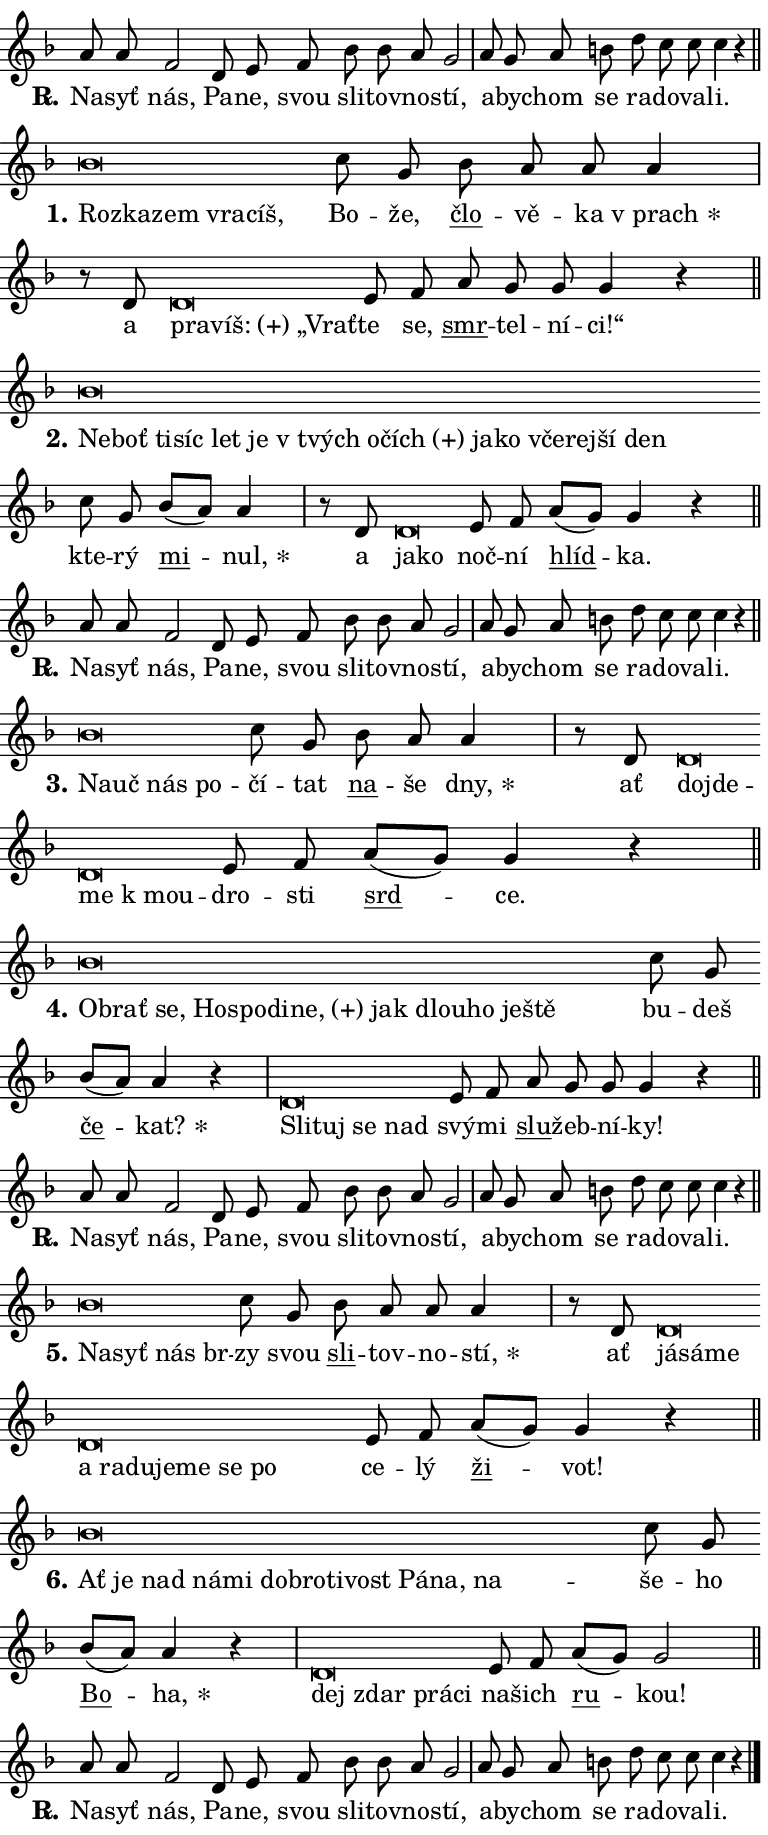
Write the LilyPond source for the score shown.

\version "2.24.0"
\header { tagline = "" }
\paper {
  indent = 0\cm
  top-margin = 0\cm
  right-margin = 0.13\cm % to fit lyric hyphens
  bottom-margin = 0\cm
  left-margin = 0\cm
  paper-width = 13\cm
  page-breaking = #ly:one-page-breaking
  system-system-spacing.basic-distance = #11
  score-system-spacing.basic-distance = #11
  ragged-last = ##f
}


%% Author: Thomas Morley
%% https://lists.gnu.org/archive/html/lilypond-user/2020-05/msg00002.html
#(define (line-position grob)
"Returns position of @var[grob} in current system:
   @code{'start}, if at first time-step
   @code{'end}, if at last time-step
   @code{'middle} otherwise
"
  (let* ((col (ly:item-get-column grob))
         (ln (ly:grob-object col 'left-neighbor))
         (rn (ly:grob-object col 'right-neighbor))
         (col-to-check-left (if (ly:grob? ln) ln col))
         (col-to-check-right (if (ly:grob? rn) rn col))
         (break-dir-left
           (and
             (ly:grob-property col-to-check-left 'non-musical #f)
             (ly:item-break-dir col-to-check-left)))
         (break-dir-right
           (and
             (ly:grob-property col-to-check-right 'non-musical #f)
             (ly:item-break-dir col-to-check-right))))
        (cond ((eqv? 1 break-dir-left) 'start)
              ((eqv? -1 break-dir-right) 'end)
              (else 'middle))))

#(define (tranparent-at-line-position vctor)
  (lambda (grob)
  "Relying on @code{line-position} select the relevant enry from @var{vctor}.
Used to determine transparency,"
    (case (line-position grob)
      ((end) (not (vector-ref vctor 0)))
      ((middle) (not (vector-ref vctor 1)))
      ((start) (not (vector-ref vctor 2))))))

noteHeadBreakVisibility =
#(define-music-function (break-visibility)(vector?)
"Makes @code{NoteHead}s transparent relying on @var{break-visibility}"
#{
  \override NoteHead.transparent =
    #(tranparent-at-line-position break-visibility)
#})

#(define delete-ledgers-for-transparent-note-heads
  (lambda (grob)
    "Reads whether a @code{NoteHead} is transparent.
If so this @code{NoteHead} is removed from @code{'note-heads} from
@var{grob}, which is supposed to be @code{LedgerLineSpanner}.
As a result ledgers are not printed for this @code{NoteHead}"
    (let* ((nhds-array (ly:grob-object grob 'note-heads))
           (nhds-list
             (if (ly:grob-array? nhds-array)
                 (ly:grob-array->list nhds-array)
                 '()))
           ;; Relies on the transparent-property being done before
           ;; Staff.LedgerLineSpanner.after-line-breaking is executed.
           ;; This is fragile ...
           (to-keep
             (remove
               (lambda (nhd)
                 (ly:grob-property nhd 'transparent #f))
               nhds-list)))
      ;; TODO find a better method to iterate over grob-arrays, similiar
      ;; to filter/remove etc for lists
      ;; For now rebuilt from scratch
      (set! (ly:grob-object grob 'note-heads)  '())
      (for-each
        (lambda (nhd)
          (ly:pointer-group-interface::add-grob grob 'note-heads nhd))
        to-keep))))

squashNotes = {
  \override NoteHead.X-extent = #'(-0.2 . 0.2)
  \override NoteHead.Y-extent = #'(-0.75 . 0)
  \override NoteHead.stencil =
    #(lambda (grob)
       (let ((pos (ly:grob-property grob 'staff-position)))
         (begin
           (if (< pos -7) (display "ERROR: Lower brevis then expected\n") (display ""))
           (if (<= pos -6) ly:text-interface::print ly:note-head::print))))
}
unSquashNotes = {
  \revert NoteHead.X-extent
  \revert NoteHead.Y-extent
  \revert NoteHead.stencil
}

hideNotes = \noteHeadBreakVisibility #begin-of-line-visible
unHideNotes = \noteHeadBreakVisibility #all-visible

% work-around for resetting accidentals
% https://lilypond.org/doc/v2.23/Documentation/notation/displaying-rhythms#unmetered-music
cadenzaMeasure = {
  \cadenzaOff
  \partial 1024 s1024
  \cadenzaOn
}

#(define-markup-command (accent layout props text) (markup?)
  "Underline accented syllable"
  (interpret-markup layout props
    #{\markup \override #'(offset . 4.3) \underline { #text }#}))

responsum = \markup \concat {
  "R" \hspace #-1.05 \path #0.1 #'((moveto 0 0.07) (lineto 0.9 0.8)) \hspace #0.05 "."
}

spaceSize = #0.6828661417322834 % exact space size for TeX Gyre Schola

\layout {
  \context {
    \Staff
    \remove "Time_signature_engraver"
    \override LedgerLineSpanner.after-line-breaking = #delete-ledgers-for-transparent-note-heads
  }
  \context {
    \Lyrics {
      \override LyricSpace.minimum-distance = \spaceSize
      \override LyricText.font-name = #"TeX Gyre Schola"
      \override LyricText.font-size = 1
      \override StanzaNumber.font-name = #"TeX Gyre Schola Bold"
      \override StanzaNumber.font-size = 1
    }
  }
  \context {
    \Score 
    \override NoteHead.text =
      #(lambda (grob) 
        (let ((pos (ly:grob-property grob 'staff-position)))
          #{\markup {
            \combine
              \halign #-0.55 \raise #(if (= pos -6) 0 0.5) \override #'(thickness . 2) \draw-line #'(3.2 . 0)
              \musicglyph "noteheads.sM1"
          }#}))
  }
}

% magnetic-lyrics.ily
%
%   written by
%     Jean Abou Samra <jean@abou-samra.fr>
%     Werner Lemberg <wl@gnu.org>
%
%   adapted by
%     Jiri Hon <jiri.hon@gmail.com>
%
% Version 2022-Apr-15

% https://www.mail-archive.com/lilypond-user@gnu.org/msg149350.html

#(define (Left_hyphen_pointer_engraver context)
   "Collect syllable-hyphen-syllable occurrences in lyrics and store
them in properties.  This engraver only looks to the left.  For
example, if the lyrics input is @code{foo -- bar}, it does the
following.

@itemize @bullet
@item
Set the @code{text} property of the @code{LyricHyphen} grob between
@q{foo} and @q{bar} to @code{foo}.

@item
Set the @code{left-hyphen} property of the @code{LyricText} grob with
text @q{foo} to the @code{LyricHyphen} grob between @q{foo} and
@q{bar}.
@end itemize

Use this auxiliary engraver in combination with the
@code{lyric-@/text::@/apply-@/magnetic-@/offset!} hook."
   (let ((hyphen #f)
         (text #f))
     (make-engraver
      (acknowledgers
       ((lyric-syllable-interface engraver grob source-engraver)
        (set! text grob)))
      (end-acknowledgers
       ((lyric-hyphen-interface engraver grob source-engraver)
        ;(when (not (grob::has-interface grob 'lyric-space-interface))
          (set! hyphen grob)));)
      ((stop-translation-timestep engraver)
       (when (and text hyphen)
         (ly:grob-set-object! text 'left-hyphen hyphen))
       (set! text #f)
       (set! hyphen #f)))))

#(define (lyric-text::apply-magnetic-offset! grob)
   "If the space between two syllables is less than the value in
property @code{LyricText@/.details@/.squash-threshold}, move the right
syllable to the left so that it gets concatenated with the left
syllable.

Use this function as a hook for
@code{LyricText@/.after-@/line-@/breaking} if the
@code{Left_@/hyphen_@/pointer_@/engraver} is active."
   (let ((hyphen (ly:grob-object grob 'left-hyphen #f)))
     (when hyphen
       (let ((left-text (ly:spanner-bound hyphen LEFT)))
         (when (grob::has-interface left-text 'lyric-syllable-interface)
           (let* ((common (ly:grob-common-refpoint grob left-text X))
                  (this-x-ext (ly:grob-extent grob common X))
                  (left-x-ext
                   (begin
                     ;; Trigger magnetism for left-text.
                     (ly:grob-property left-text 'after-line-breaking)
                     (ly:grob-extent left-text common X)))
                  ;; `delta` is the gap width between two syllables.
                  (delta (- (interval-start this-x-ext)
                            (interval-end left-x-ext)))
                  (details (ly:grob-property grob 'details))
                  (threshold (assoc-get 'squash-threshold details 0.2)))
             (when (< delta threshold)
               (let* (;; We have to manipulate the input text so that
                      ;; ligatures crossing syllable boundaries are not
                      ;; disabled.  For languages based on the Latin
                      ;; script this is essentially a beautification.
                      ;; However, for non-Western scripts it can be a
                      ;; necessity.
                      (lt (ly:grob-property left-text 'text))
                      (rt (ly:grob-property grob 'text))
                      (is-space (grob::has-interface hyphen 'lyric-space-interface))
                      (space (if is-space " " ""))
                      (extra-delta (if is-space spaceSize 0))
                      ;; Append new syllable.
                      (ltrt-space (if (and (string? lt) (string? rt))
                                (string-append lt space rt)
                                (make-concat-markup (list lt space rt))))
                      ;; Right-align `ltrt` to the right side.
                      (ltrt-space-markup (grob-interpret-markup
                               grob
                               (make-translate-markup
                                (cons (interval-length this-x-ext) 0)
                                (make-right-align-markup ltrt-space)))))
                 (begin
                   ;; Don't print `left-text`.
                   (ly:grob-set-property! left-text 'stencil #f)
                   ;; Set text and stencil (which holds all collected
                   ;; syllables so far) and shift it to the left.
                   (ly:grob-set-property! grob 'text ltrt-space)
                   (ly:grob-set-property! grob 'stencil ltrt-space-markup)
                   (ly:grob-translate-axis! grob (- (- delta extra-delta)) X))))))))))


#(define (lyric-hyphen::displace-bounds-first grob)
   ;; Make very sure this callback isn't triggered too early.
   (let ((left (ly:spanner-bound grob LEFT))
         (right (ly:spanner-bound grob RIGHT)))
     (ly:grob-property left 'after-line-breaking)
     (ly:grob-property right 'after-line-breaking)
     (ly:lyric-hyphen::print grob)))

squashThreshold = #0.4

\layout {
  \context {
    \Lyrics
    \consists #Left_hyphen_pointer_engraver
    \override LyricText.after-line-breaking =
      #lyric-text::apply-magnetic-offset!
    \override LyricHyphen.stencil = #lyric-hyphen::displace-bounds-first
    \override LyricText.details.squash-threshold = \squashThreshold
    \override LyricHyphen.minimum-distance = 0
    \override LyricHyphen.minimum-length = \squashThreshold
  }
}

squashText = \override LyricText.details.squash-threshold = 9999
unSquashText = \override LyricText.details.squash-threshold = \squashThreshold

leftText = \override LyricText.self-alignment-X = #LEFT
unLeftText = \revert LyricText.self-alignment-X

starOffset = #(lambda (grob) 
                (let ((x_offset (ly:self-alignment-interface::aligned-on-x-parent grob)))
                  (if (= x_offset 0) 0 (+ x_offset 1.2))))

star = #(define-music-function (syllable)(string?)
"Append star separator at the end of a syllable"
#{
  \once \override LyricText.X-offset = #starOffset
  \lyricmode { \markup {
    #syllable
    \override #'((font-name . "TeX Gyre Schola Bold")) \hspace #0.2 \lower #0.65 \larger "*"
  } }
#})

starAccent = #(define-music-function (syllable)(string?)
"Append star separator at the end of a syllable and make accent"
#{
  \once \override LyricText.X-offset = #starOffset
  \lyricmode { \markup {
    \accent #syllable
    \override #'((font-name . "TeX Gyre Schola Bold")) \hspace #0.2 \lower #0.65 \larger "*"
  } }
#})

breath = #(define-music-function (syllable)(string?)
"Append breathing indicator at the end of a syllable"
#{
  \lyricmode { \markup { #syllable "+" } }
#})

optionalBreath = #(define-music-function (syllable)(string?)
"Append optional breathing indicator at the end of a syllable"
#{
  \lyricmode { \markup { #syllable "(+)" } }
#})


\score {
    <<
        \new Voice = "melody" { \cadenzaOn \key f \major \relative { a'8 a f2 d8 e f \bar "" bes bes a g2 \cadenzaMeasure \bar "|" a8 g a b \bar "" d c c c4 r \cadenzaMeasure \bar "||" \break } }
        \new Lyrics \lyricsto "melody" { \lyricmode { \set stanza = \responsum
Na -- syť nás, Pa -- ne, svou sli -- tov -- no -- stí, a -- by -- chom se ra -- do -- va -- li. } }
    >>
    \layout {}
}

\score {
    <<
        \new Voice = "melody" { \cadenzaOn \key f \major \relative { \squashNotes bes'\breve*1/16 \hideNotes \breve*1/16 \bar "" \breve*1/16 \bar "" \breve*1/16 \breve*1/16 \bar "" \unHideNotes \unSquashNotes c8 g \bar "" bes a a a4 \cadenzaMeasure \bar "|" r8 d,8 \squashNotes d\breve*1/16 \hideNotes \breve*1/16 \breve*1/16 \bar "" \unHideNotes \unSquashNotes e8 f \bar "" a g g g4 r \cadenzaMeasure \bar "||" \break } }
        \new Lyrics \lyricsto "melody" { \lyricmode { \set stanza = "1."
\leftText Roz -- \squashText ka -- zem vra -- cíš, \unLeftText \unSquashText Bo -- že, \markup \accent člo -- vě -- ka \star "v prach" a \leftText pra -- \squashText \optionalBreath víš: „Vrať -- \unLeftText \unSquashText te se, \markup \accent smr -- tel -- ní -- ci!“ } }
    >>
    \layout {}
}

\score {
    <<
        \new Voice = "melody" { \cadenzaOn \key f \major \relative { \squashNotes bes'\breve*1/16 \hideNotes \breve*1/16 \bar "" \breve*1/16 \bar "" \breve*1/16 \bar "" \breve*1/16 \bar "" \breve*1/16 \bar "" \breve*1/16 \bar "" \breve*1/16 \bar "" \breve*1/16 \bar "" \breve*1/16 \bar "" \breve*1/16 \bar "" \breve*1/16 \bar "" \breve*1/16 \bar "" \breve*1/16 \breve*1/16 \bar "" \unHideNotes \unSquashNotes c8 g \bar "" bes[( a)] a4 \cadenzaMeasure \bar "|" r8 d,8 \squashNotes d\breve*1/16 \hideNotes \breve*1/16 \bar "" \unHideNotes \unSquashNotes e8 f \bar "" a[( g)] g4 r \cadenzaMeasure \bar "||" \break } }
        \new Lyrics \lyricsto "melody" { \lyricmode { \set stanza = "2."
\leftText Ne -- \squashText boť ti -- síc let je "v tvých" o -- \optionalBreath čích ja -- ko vče -- rej -- ší den \unLeftText \unSquashText kte -- rý \markup \accent mi -- \star nul, a \leftText ja -- \squashText ko \unLeftText \unSquashText noč -- ní \markup \accent hlíd -- ka. } }
    >>
    \layout {}
}

\score {
    <<
        \new Voice = "melody" { \cadenzaOn \key f \major \relative { a'8 a f2 d8 e f \bar "" bes bes a g2 \cadenzaMeasure \bar "|" a8 g a b \bar "" d c c c4 r \cadenzaMeasure \bar "||" \break } }
        \new Lyrics \lyricsto "melody" { \lyricmode { \set stanza = \responsum
Na -- syť nás, Pa -- ne, svou sli -- tov -- no -- stí, a -- by -- chom se ra -- do -- va -- li. } }
    >>
    \layout {}
}

\score {
    <<
        \new Voice = "melody" { \cadenzaOn \key f \major \relative { \squashNotes bes'\breve*1/16 \hideNotes \breve*1/16 \bar "" \breve*1/16 \breve*1/16 \bar "" \unHideNotes \unSquashNotes c8 g \bar "" bes a a4 \cadenzaMeasure \bar "|" r8 d,8 \squashNotes d\breve*1/16 \hideNotes \breve*1/16 \bar "" \breve*1/16 \breve*1/16 \bar "" \unHideNotes \unSquashNotes e8 f \bar "" a[( g)] g4 r \cadenzaMeasure \bar "||" \break } }
        \new Lyrics \lyricsto "melody" { \lyricmode { \set stanza = "3."
\leftText Na -- \squashText uč nás po -- \unLeftText \unSquashText čí -- tat \markup \accent na -- še \star dny, ať \leftText do -- \squashText jde -- me "k mou" -- \unLeftText \unSquashText dro -- sti \markup \accent srd -- ce. } }
    >>
    \layout {}
}

\score {
    <<
        \new Voice = "melody" { \cadenzaOn \key f \major \relative { \squashNotes bes'\breve*1/16 \hideNotes \breve*1/16 \bar "" \breve*1/16 \bar "" \breve*1/16 \bar "" \breve*1/16 \bar "" \breve*1/16 \bar "" \breve*1/16 \bar "" \breve*1/16 \bar "" \breve*1/16 \bar "" \breve*1/16 \bar "" \breve*1/16 \breve*1/16 \bar "" \unHideNotes \unSquashNotes c8 g \bar "" bes[( a)] a4 r \cadenzaMeasure \bar "|" \squashNotes d,\breve*1/16 \hideNotes \breve*1/16 \bar "" \breve*1/16 \breve*1/16 \bar "" \unHideNotes \unSquashNotes e8 f \bar "" a g g g4 r \cadenzaMeasure \bar "||" \break } }
        \new Lyrics \lyricsto "melody" { \lyricmode { \set stanza = "4."
\leftText Ob -- \squashText rať se, Ho -- spo -- di -- \optionalBreath ne, jak dlou -- ho je -- ště \unLeftText \unSquashText bu -- deš \markup \accent če -- \star kat? \leftText Sli -- \squashText tuj se nad \unLeftText \unSquashText svý -- mi \markup \accent slu -- žeb -- ní -- ky! } }
    >>
    \layout {}
}

\score {
    <<
        \new Voice = "melody" { \cadenzaOn \key f \major \relative { a'8 a f2 d8 e f \bar "" bes bes a g2 \cadenzaMeasure \bar "|" a8 g a b \bar "" d c c c4 r \cadenzaMeasure \bar "||" \break } }
        \new Lyrics \lyricsto "melody" { \lyricmode { \set stanza = \responsum
Na -- syť nás, Pa -- ne, svou sli -- tov -- no -- stí, a -- by -- chom se ra -- do -- va -- li. } }
    >>
    \layout {}
}

\score {
    <<
        \new Voice = "melody" { \cadenzaOn \key f \major \relative { \squashNotes bes'\breve*1/16 \hideNotes \breve*1/16 \bar "" \breve*1/16 \breve*1/16 \bar "" \unHideNotes \unSquashNotes c8 g \bar "" bes a a a4 \cadenzaMeasure \bar "|" r8 d,8 \squashNotes d\breve*1/16 \hideNotes \breve*1/16 \bar "" \breve*1/16 \bar "" \breve*1/16 \bar "" \breve*1/16 \bar "" \breve*1/16 \bar "" \breve*1/16 \bar "" \breve*1/16 \bar "" \breve*1/16 \breve*1/16 \bar "" \unHideNotes \unSquashNotes e8 f \bar "" a[( g)] g4 r \cadenzaMeasure \bar "||" \break } }
        \new Lyrics \lyricsto "melody" { \lyricmode { \set stanza = "5."
\leftText Na -- \squashText syť nás br -- \unLeftText \unSquashText zy svou \markup \accent sli -- tov -- no -- \star stí, ať \leftText já -- \squashText sá -- me a ra -- du -- je -- me se po \unLeftText \unSquashText ce -- lý \markup \accent ži -- vot! } }
    >>
    \layout {}
}

\score {
    <<
        \new Voice = "melody" { \cadenzaOn \key f \major \relative { \squashNotes bes'\breve*1/16 \hideNotes \breve*1/16 \bar "" \breve*1/16 \bar "" \breve*1/16 \bar "" \breve*1/16 \bar "" \breve*1/16 \bar "" \breve*1/16 \bar "" \breve*1/16 \bar "" \breve*1/16 \bar "" \breve*1/16 \bar "" \breve*1/16 \breve*1/16 \bar "" \unHideNotes \unSquashNotes c8 g \bar "" bes[( a)] a4 r \cadenzaMeasure \bar "|" \squashNotes d,\breve*1/16 \hideNotes \breve*1/16 \bar "" \breve*1/16 \breve*1/16 \bar "" \unHideNotes \unSquashNotes e8 f \bar "" a[( g)] g2 \cadenzaMeasure \bar "||" \break } }
        \new Lyrics \lyricsto "melody" { \lyricmode { \set stanza = "6."
\leftText Ať \squashText je nad ná -- mi dob -- ro -- ti -- vost Pá -- na, na -- \unLeftText \unSquashText še -- ho \markup \accent Bo -- \star ha, \leftText dej \squashText zdar prá -- ci \unLeftText \unSquashText na -- šich \markup \accent ru -- kou! } }
    >>
    \layout {}
}

\score {
    <<
        \new Voice = "melody" { \cadenzaOn \key f \major \relative { a'8 a f2 d8 e f \bar "" bes bes a g2 \cadenzaMeasure \bar "|" a8 g a b \bar "" d c c c4 r \cadenzaMeasure \bar "||" \break } \bar "|." }
        \new Lyrics \lyricsto "melody" { \lyricmode { \set stanza = \responsum
Na -- syť nás, Pa -- ne, svou sli -- tov -- no -- stí, a -- by -- chom se ra -- do -- va -- li. } }
    >>
    \layout {}
}
